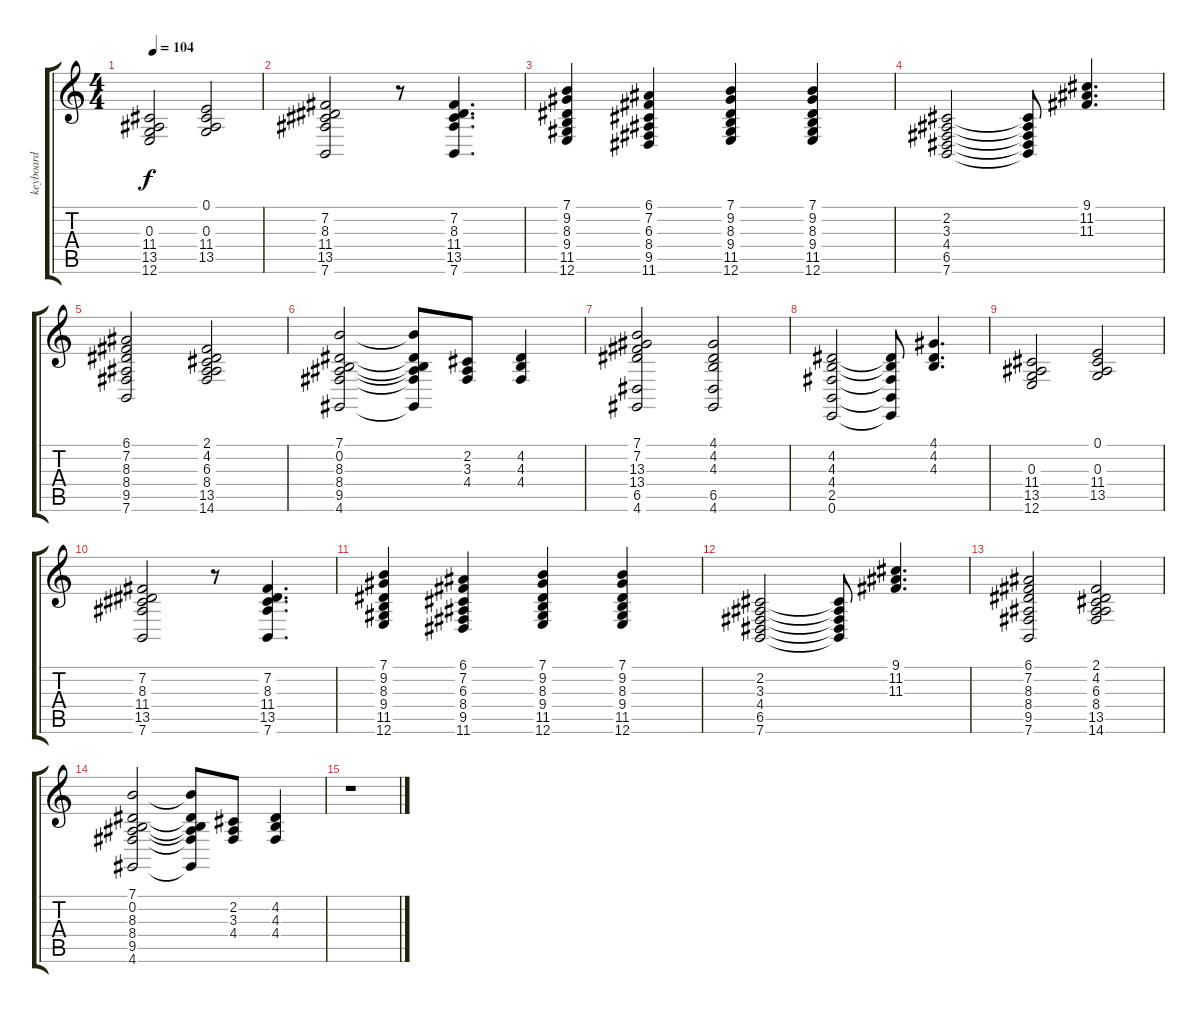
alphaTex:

\track ("keyboard" "keyboard") {instrument electricpiano2}
\staff {score tabs}
\tuning (E4 B3 G3 D3 A2 E2) {hide}
\ts (4 4)
\tempo 104
\clef g2
\ks c
(0.3 11.4 13.5 12.6).2{dy f} (0.1 0.3 11.4 13.5).2 |
(7.2 8.3 11.4 13.5 7.6).2 r.8 (7.2 8.3 11.4 13.5 7.6).4{d} |
(7.1 9.2 8.3 9.4 11.5 12.6).4 (6.1 7.2 6.3 8.4 9.5 11.6).4 (7.1 9.2 8.3 9.4 11.5 12.6).4 (7.1 9.2 8.3 9.4 11.5 12.6).4 |
(2.2 3.3 4.4 6.5 7.6).2 (2.2{t} 3.3{t} 4.4{t} 6.5{t} 7.6{t}).8 (9.1 11.2 11.3).4{d} |
(6.1 7.2 8.3 8.4 9.5 7.6).2 (2.1 4.2 6.3 8.4 13.5 14.6).2 |
(7.1 0.2 8.3 8.4 9.5 4.6).2 (7.1{t} 0.2{t} 8.3{t} 8.4{t} 9.5{t} 4.6{t}).8 (2.2 3.3 4.4).8 (4.2 4.3 4.4).4 |
(7.1 7.2 13.3 13.4 6.5 4.6).2 (4.1 4.2 4.3 6.5 4.6).2 |
(4.2 4.3 4.4 2.5 0.6).2 (4.2{t} 4.3{t} 4.4{t} 2.5{t} 0.6{t}).8 (4.1 4.2 4.3).4{d} |
(0.3 11.4 13.5 12.6).2 (0.1 0.3 11.4 13.5).2 |
(7.2 8.3 11.4 13.5 7.6).2 r.8 (7.2 8.3 11.4 13.5 7.6).4{d} |
(7.1 9.2 8.3 9.4 11.5 12.6).4 (6.1 7.2 6.3 8.4 9.5 11.6).4 (7.1 9.2 8.3 9.4 11.5 12.6).4 (7.1 9.2 8.3 9.4 11.5 12.6).4 |
(2.2 3.3 4.4 6.5 7.6).2 (2.2{t} 3.3{t} 4.4{t} 6.5{t} 7.6{t}).8 (9.1 11.2 11.3).4{d} |
(6.1 7.2 8.3 8.4 9.5 7.6).2 (2.1 4.2 6.3 8.4 13.5 14.6).2 |
(7.1 0.2 8.3 8.4 9.5 4.6).2 (7.1{t} 0.2{t} 8.3{t} 8.4{t} 9.5{t} 4.6{t}).8 (2.2 3.3 4.4).8 (4.2 4.3 4.4).4 |
r.1
